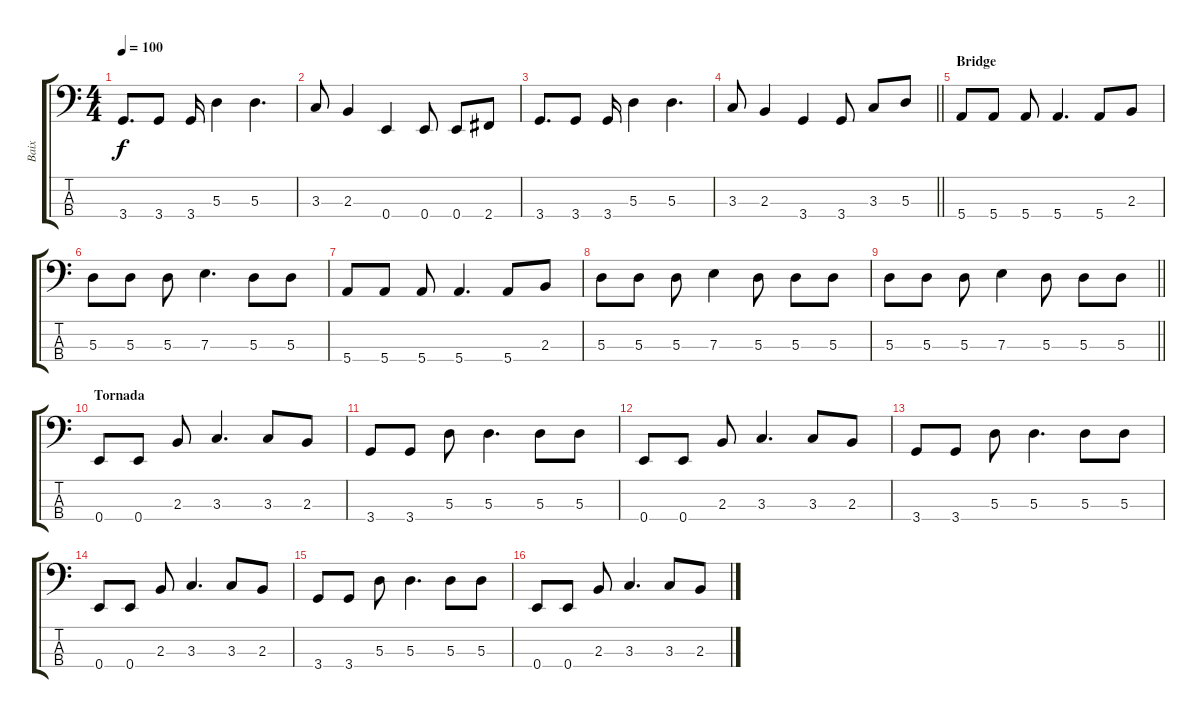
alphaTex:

\track ("Baix" "Baix") {instrument electricbassfinger}
\staff {score tabs}
\tuning (G2 D2 A1 E1) {hide}
\ts (4 4)
\tempo 100
\clef f4
\ks c
3.4.8{d dy f} 3.4.8 3.4.16 5.3.4 5.3.4{d} |
3.3.8 2.3.4 0.4.4 0.4.8 0.4.8 2.4.8 |
3.4.8{d} 3.4.8 3.4.16 5.3.4 5.3.4{d} |
\barLineRight lightlight
3.3.8 2.3.4 3.4.4 3.4.8 3.3.8 5.3.8 |
\section ("" "Bridge")
5.4.8 5.4.8 5.4.8 5.4.4{d} 5.4.8 2.3.8 |
5.3.8 5.3.8 5.3.8 7.3.4{d} 5.3.8 5.3.8 |
5.4.8 5.4.8 5.4.8 5.4.4{d} 5.4.8 2.3.8 |
5.3.8 5.3.8 5.3.8 7.3.4 5.3.8 5.3.8 5.3.8 |
\barLineRight lightlight
5.3.8 5.3.8 5.3.8 7.3.4 5.3.8 5.3.8 5.3.8 |
\section ("" "Tornada")
0.4.8 0.4.8 2.3.8 3.3.4{d} 3.3.8 2.3.8 |
3.4.8 3.4.8 5.3.8 5.3.4{d} 5.3.8 5.3.8 |
0.4.8 0.4.8 2.3.8 3.3.4{d} 3.3.8 2.3.8 |
3.4.8 3.4.8 5.3.8 5.3.4{d} 5.3.8 5.3.8 |
0.4.8 0.4.8 2.3.8 3.3.4{d} 3.3.8 2.3.8 |
3.4.8 3.4.8 5.3.8 5.3.4{d} 5.3.8 5.3.8 |
0.4.8 0.4.8 2.3.8 3.3.4{d} 3.3.8 2.3.8
